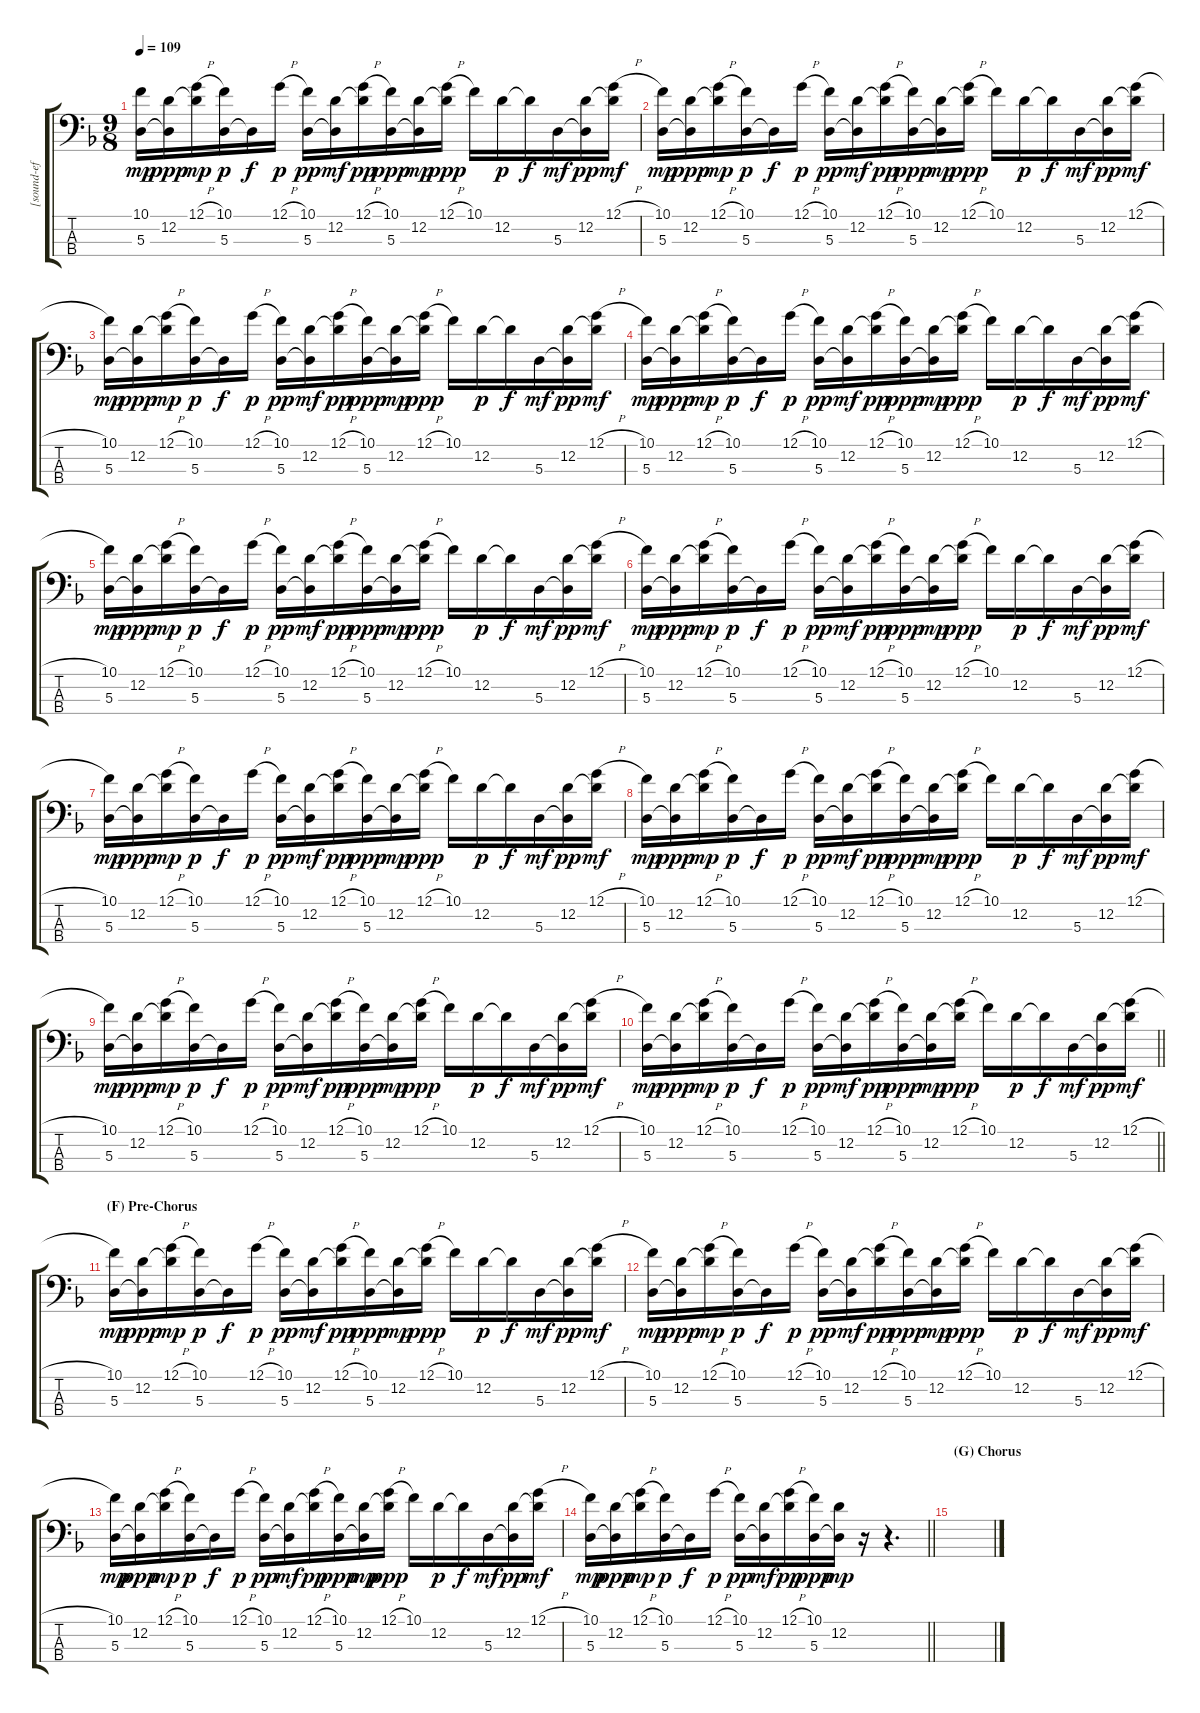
\track (" [sound-effects]" " [sound-ef") {instrument electricbasspick}
\staff {score tabs}
\tuning (G2 D2 A1 D1) {hide}
\ts (9 8)
\tempo 109
\clef f4
\ks dminor
(10.1 5.3).16{dy mp} (12.2 5.3{t}).16{dy ppp} (12.1{h} 12.2{t}).16{dy mp} (10.1 5.3).16{dy p} 5.3{t}.16{dy f} 12.1{h}.16{dy p} (10.1 5.3).16{dy pp} (12.2 5.3{t}).16{dy mf} (12.1{h} 12.2{t}).16{dy pp} (10.1 5.3).16{dy ppp} (12.2 5.3{t}).16{dy mp} (12.1{h} 12.2{t}).16{dy ppp} 10.1.16 12.2.16{dy p} 12.2{t}.16{dy f} 5.3.16{dy mf} (12.2 5.3{t}).16{dy pp} (12.1{h} 12.2{t}).16{dy mf} |
(10.1 5.3).16{dy mp} (12.2 5.3{t}).16{dy ppp} (12.1{h} 12.2{t}).16{dy mp} (10.1 5.3).16{dy p} 5.3{t}.16{dy f} 12.1{h}.16{dy p} (10.1 5.3).16{dy pp} (12.2 5.3{t}).16{dy mf} (12.1{h} 12.2{t}).16{dy pp} (10.1 5.3).16{dy ppp} (12.2 5.3{t}).16{dy mp} (12.1{h} 12.2{t}).16{dy ppp} 10.1.16 12.2.16{dy p} 12.2{t}.16{dy f} 5.3.16{dy mf} (12.2 5.3{t}).16{dy pp} (12.1{h} 12.2{t}).16{dy mf} |
(10.1 5.3).16{dy mp} (12.2 5.3{t}).16{dy ppp} (12.1{h} 12.2{t}).16{dy mp} (10.1 5.3).16{dy p} 5.3{t}.16{dy f} 12.1{h}.16{dy p} (10.1 5.3).16{dy pp} (12.2 5.3{t}).16{dy mf} (12.1{h} 12.2{t}).16{dy pp} (10.1 5.3).16{dy ppp} (12.2 5.3{t}).16{dy mp} (12.1{h} 12.2{t}).16{dy ppp} 10.1.16 12.2.16{dy p} 12.2{t}.16{dy f} 5.3.16{dy mf} (12.2 5.3{t}).16{dy pp} (12.1{h} 12.2{t}).16{dy mf} |
(10.1 5.3).16{dy mp} (12.2 5.3{t}).16{dy ppp} (12.1{h} 12.2{t}).16{dy mp} (10.1 5.3).16{dy p} 5.3{t}.16{dy f} 12.1{h}.16{dy p} (10.1 5.3).16{dy pp} (12.2 5.3{t}).16{dy mf} (12.1{h} 12.2{t}).16{dy pp} (10.1 5.3).16{dy ppp} (12.2 5.3{t}).16{dy mp} (12.1{h} 12.2{t}).16{dy ppp} 10.1.16 12.2.16{dy p} 12.2{t}.16{dy f} 5.3.16{dy mf} (12.2 5.3{t}).16{dy pp} (12.1{h} 12.2{t}).16{dy mf} |
(10.1 5.3).16{dy mp} (12.2 5.3{t}).16{dy ppp} (12.1{h} 12.2{t}).16{dy mp} (10.1 5.3).16{dy p} 5.3{t}.16{dy f} 12.1{h}.16{dy p} (10.1 5.3).16{dy pp} (12.2 5.3{t}).16{dy mf} (12.1{h} 12.2{t}).16{dy pp} (10.1 5.3).16{dy ppp} (12.2 5.3{t}).16{dy mp} (12.1{h} 12.2{t}).16{dy ppp} 10.1.16 12.2.16{dy p} 12.2{t}.16{dy f} 5.3.16{dy mf} (12.2 5.3{t}).16{dy pp} (12.1{h} 12.2{t}).16{dy mf} |
(10.1 5.3).16{dy mp} (12.2 5.3{t}).16{dy ppp} (12.1{h} 12.2{t}).16{dy mp} (10.1 5.3).16{dy p} 5.3{t}.16{dy f} 12.1{h}.16{dy p} (10.1 5.3).16{dy pp} (12.2 5.3{t}).16{dy mf} (12.1{h} 12.2{t}).16{dy pp} (10.1 5.3).16{dy ppp} (12.2 5.3{t}).16{dy mp} (12.1{h} 12.2{t}).16{dy ppp} 10.1.16 12.2.16{dy p} 12.2{t}.16{dy f} 5.3.16{dy mf} (12.2 5.3{t}).16{dy pp} (12.1{h} 12.2{t}).16{dy mf} |
(10.1 5.3).16{dy mp} (12.2 5.3{t}).16{dy ppp} (12.1{h} 12.2{t}).16{dy mp} (10.1 5.3).16{dy p} 5.3{t}.16{dy f} 12.1{h}.16{dy p} (10.1 5.3).16{dy pp} (12.2 5.3{t}).16{dy mf} (12.1{h} 12.2{t}).16{dy pp} (10.1 5.3).16{dy ppp} (12.2 5.3{t}).16{dy mp} (12.1{h} 12.2{t}).16{dy ppp} 10.1.16 12.2.16{dy p} 12.2{t}.16{dy f} 5.3.16{dy mf} (12.2 5.3{t}).16{dy pp} (12.1{h} 12.2{t}).16{dy mf} |
(10.1 5.3).16{dy mp} (12.2 5.3{t}).16{dy ppp} (12.1{h} 12.2{t}).16{dy mp} (10.1 5.3).16{dy p} 5.3{t}.16{dy f} 12.1{h}.16{dy p} (10.1 5.3).16{dy pp} (12.2 5.3{t}).16{dy mf} (12.1{h} 12.2{t}).16{dy pp} (10.1 5.3).16{dy ppp} (12.2 5.3{t}).16{dy mp} (12.1{h} 12.2{t}).16{dy ppp} 10.1.16 12.2.16{dy p} 12.2{t}.16{dy f} 5.3.16{dy mf} (12.2 5.3{t}).16{dy pp} (12.1{h} 12.2{t}).16{dy mf} |
(10.1 5.3).16{dy mp} (12.2 5.3{t}).16{dy ppp} (12.1{h} 12.2{t}).16{dy mp} (10.1 5.3).16{dy p} 5.3{t}.16{dy f} 12.1{h}.16{dy p} (10.1 5.3).16{dy pp} (12.2 5.3{t}).16{dy mf} (12.1{h} 12.2{t}).16{dy pp} (10.1 5.3).16{dy ppp} (12.2 5.3{t}).16{dy mp} (12.1{h} 12.2{t}).16{dy ppp} 10.1.16 12.2.16{dy p} 12.2{t}.16{dy f} 5.3.16{dy mf} (12.2 5.3{t}).16{dy pp} (12.1{h} 12.2{t}).16{dy mf} |
\barLineRight lightlight
(10.1 5.3).16{dy mp} (12.2 5.3{t}).16{dy ppp} (12.1{h} 12.2{t}).16{dy mp} (10.1 5.3).16{dy p} 5.3{t}.16{dy f} 12.1{h}.16{dy p} (10.1 5.3).16{dy pp} (12.2 5.3{t}).16{dy mf} (12.1{h} 12.2{t}).16{dy pp} (10.1 5.3).16{dy ppp} (12.2 5.3{t}).16{dy mp} (12.1{h} 12.2{t}).16{dy ppp} 10.1.16 12.2.16{dy p} 12.2{t}.16{dy f} 5.3.16{dy mf} (12.2 5.3{t}).16{dy pp} (12.1{h} 12.2{t}).16{dy mf} |
\section ("" "(F) Pre-Chorus")
(10.1 5.3).16{dy mp} (12.2 5.3{t}).16{dy ppp} (12.1{h} 12.2{t}).16{dy mp} (10.1 5.3).16{dy p} 5.3{t}.16{dy f} 12.1{h}.16{dy p} (10.1 5.3).16{dy pp} (12.2 5.3{t}).16{dy mf} (12.1{h} 12.2{t}).16{dy pp} (10.1 5.3).16{dy ppp} (12.2 5.3{t}).16{dy mp} (12.1{h} 12.2{t}).16{dy ppp} 10.1.16 12.2.16{dy p} 12.2{t}.16{dy f} 5.3.16{dy mf} (12.2 5.3{t}).16{dy pp} (12.1{h} 12.2{t}).16{dy mf} |
(10.1 5.3).16{dy mp} (12.2 5.3{t}).16{dy ppp} (12.1{h} 12.2{t}).16{dy mp} (10.1 5.3).16{dy p} 5.3{t}.16{dy f} 12.1{h}.16{dy p} (10.1 5.3).16{dy pp} (12.2 5.3{t}).16{dy mf} (12.1{h} 12.2{t}).16{dy pp} (10.1 5.3).16{dy ppp} (12.2 5.3{t}).16{dy mp} (12.1{h} 12.2{t}).16{dy ppp} 10.1.16 12.2.16{dy p} 12.2{t}.16{dy f} 5.3.16{dy mf} (12.2 5.3{t}).16{dy pp} (12.1{h} 12.2{t}).16{dy mf} |
(10.1 5.3).16{dy mp} (12.2 5.3{t}).16{dy ppp} (12.1{h} 12.2{t}).16{dy mp} (10.1 5.3).16{dy p} 5.3{t}.16{dy f} 12.1{h}.16{dy p} (10.1 5.3).16{dy pp} (12.2 5.3{t}).16{dy mf} (12.1{h} 12.2{t}).16{dy pp} (10.1 5.3).16{dy ppp} (12.2 5.3{t}).16{dy mp} (12.1{h} 12.2{t}).16{dy ppp} 10.1.16 12.2.16{dy p} 12.2{t}.16{dy f} 5.3.16{dy mf} (12.2 5.3{t}).16{dy pp} (12.1{h} 12.2{t}).16{dy mf} |
\barLineRight lightlight
(10.1 5.3).16{dy mp} (12.2 5.3{t}).16{dy ppp} (12.1{h} 12.2{t}).16{dy mp} (10.1 5.3).16{dy p} 5.3{t}.16{dy f} 12.1{h}.16{dy p} (10.1 5.3).16{dy pp} (12.2 5.3{t}).16{dy mf} (12.1{h} 12.2{t}).16{dy pp} (10.1 5.3).16{dy ppp} (12.2 5.3{t}).16{dy mp} r.16 r.4{d} |
\section ("" "(G) Chorus")
